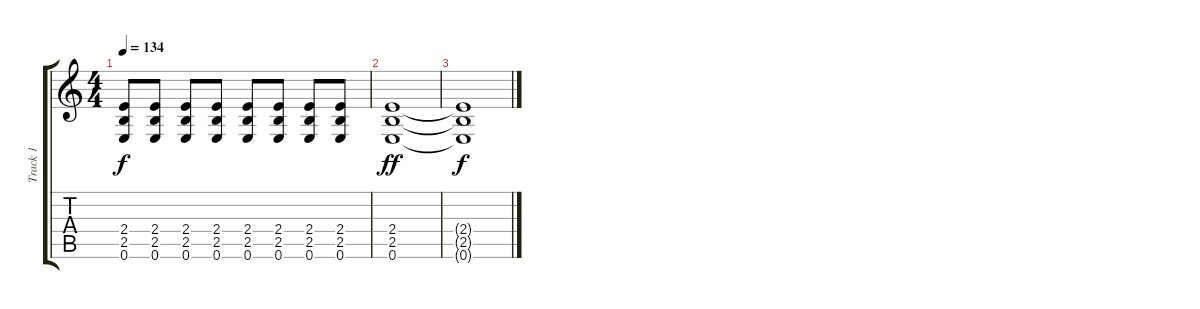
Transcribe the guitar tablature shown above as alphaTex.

\track ("Track 1" "Track 1") {instrument overdrivenguitar}
\staff {score tabs}
\tuning (E4 B3 G3 D3 A2 E2) {hide}
\ts (4 4)
\tempo 134
\clef g2
\ks c
(2.4 2.5 0.6).8{dy f} (2.4 2.5 0.6).8 (2.4 2.5 0.6).8 (2.4 2.5 0.6).8 (2.4 2.5 0.6).8 (2.4 2.5 0.6).8 (2.4 2.5 0.6).8 (2.4 2.5 0.6).8 |
(2.4 2.5 0.6).1{dy ff} |
(2.4{t} 2.5{t} 0.6{t}).1{dy f}
